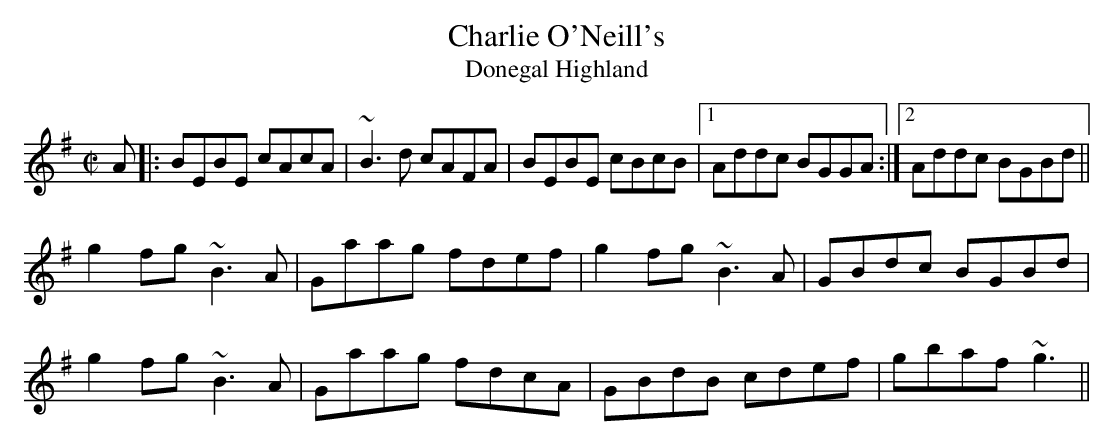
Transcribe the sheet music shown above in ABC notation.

X:1
T:Charlie O'Neill's
T:Donegal Highland
M:C|
K:G
A|:BEBE cAcA|~B3d cAFA|BEBE cBcB|1 Addc BGGA:|2 Addc BGBd||
g2fg ~B3A|Gaag fdef|g2fg ~B3A|GBdc BGBd|
g2fg ~B3A|Gaag fdcA|GBdB cdef|gbaf ~g3||
